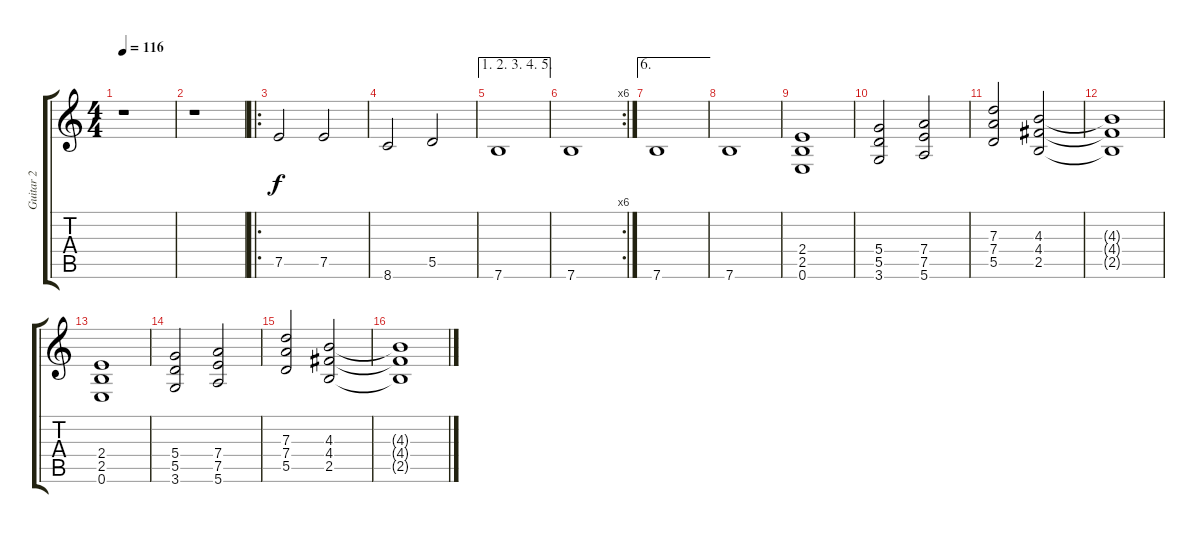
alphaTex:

\track ("Guitar 2" "Guitar 2") {instrument acousticguitarsteel}
\staff {score tabs}
\tuning (E4 B3 G3 D3 A2 E2) {hide}
\ts (4 4)
\tempo 116
\clef g2
\ks c
r.1{dy f instrument acousticguitarsteel} |
r.1 |
\ro
7.5.2{volume 10} 7.5.2 |
8.6.2 5.5.2 |
\ae (1 2 3 4 5)
7.6.1 |
\rc 6
7.6.1 |
\ae 6
7.6.1 |
7.6.1 |
(2.4 2.5 0.6).1{volume 13 instrument distortionguitar} |
(5.4 5.5 3.6).2 (7.4 7.5 5.6).2 |
(7.3 7.4 5.5).2 (4.3 4.4 2.5).2 |
(4.3{t} 4.4{t} 2.5{t}).1 |
(2.4 2.5 0.6).1{volume 13 instrument distortionguitar} |
(5.4 5.5 3.6).2 (7.4 7.5 5.6).2 |
(7.3 7.4 5.5).2 (4.3 4.4 2.5).2 |
(4.3{t} 4.4{t} 2.5{t}).1
